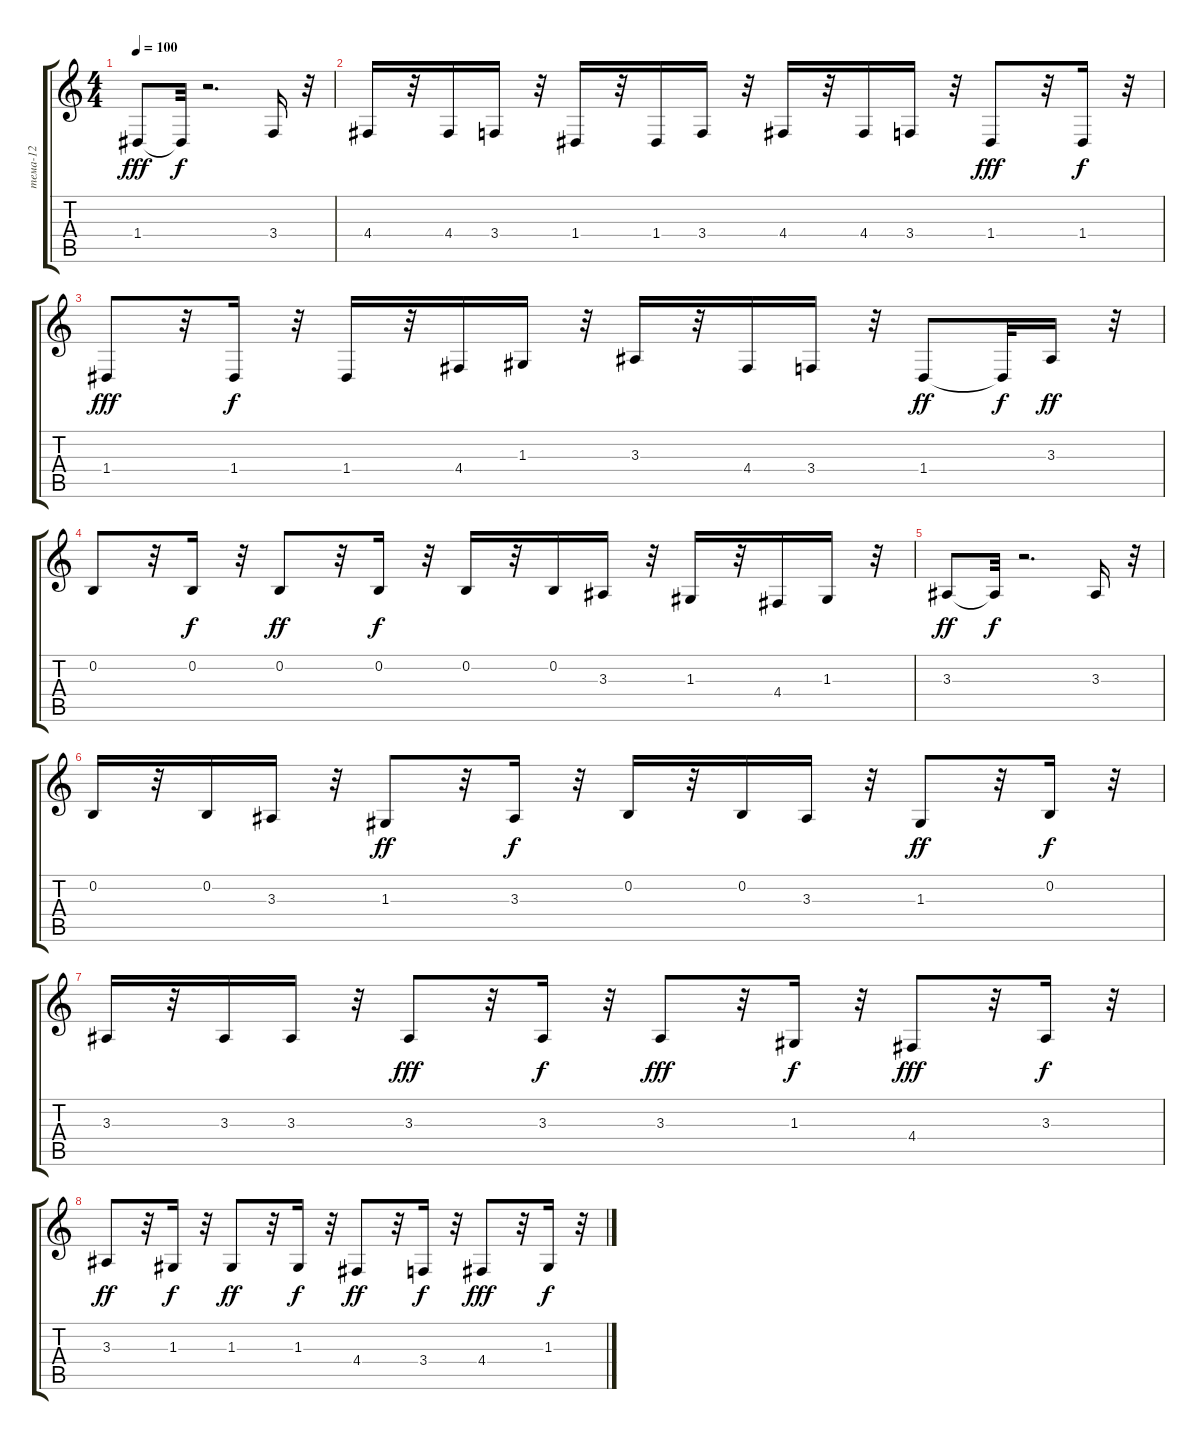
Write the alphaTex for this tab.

\track ("тема-12" "тема-12") {instrument trumpet}
\staff {score tabs}
\tuning (E4 B3 G3 D3 A2 E2) {hide}
\ts (4 4)
\tempo 100
\clef g2
\ks c
1.4.8{dy fff} 1.4{t}.32{dy f} r.2{d} 3.4.16{instrument slapbass1} r.32 |
4.4.16 r.32 4.4.16 3.4.16 r.32 1.4.16 r.32 1.4.16 3.4.16 r.32 4.4.16 r.32 4.4.16 3.4.16 r.32 1.4.8{dy fff} r.32 1.4.16{dy f} r.32 |
1.4.8{dy fff} r.32 1.4.16{dy f} r.32 1.4.16 r.32 4.4.16 1.3.16 r.32 3.3.16 r.32 4.4.16 3.4.16 r.32 1.4.8{dy ff} 1.4{t}.32{dy f} 3.3.16{dy ff} r.32 |
0.2.8 r.32 0.2.16{dy f} r.32 0.2.8{dy ff} r.32 0.2.16{dy f} r.32 0.2.16 r.32 0.2.16 3.3.16 r.32 1.3.16 r.32 4.4.16 1.3.16 r.32 |
3.3.8{dy ff} 3.3{t}.32{dy f} r.2{d} 3.3.16 r.32 |
0.2.16 r.32 0.2.16 3.3.16 r.32 1.3.8{dy ff} r.32 3.3.16{dy f} r.32 0.2.16 r.32 0.2.16 3.3.16 r.32 1.3.8{dy ff} r.32 0.2.16{dy f} r.32 |
3.3.16 r.32 3.3.16 3.3.16 r.32 3.3.8{dy fff} r.32 3.3.16{dy f} r.32 3.3.8{dy fff} r.32 1.3.16{dy f} r.32 4.4.8{dy fff} r.32 3.3.16{dy f} r.32 |
3.3.8{dy ff} r.32 1.3.16{dy f} r.32 1.3.8{dy ff} r.32 1.3.16{dy f} r.32 4.4.8{dy ff} r.32 3.4.16{dy f} r.32 4.4.8{dy fff} r.32 1.3.16{dy f} r.32
